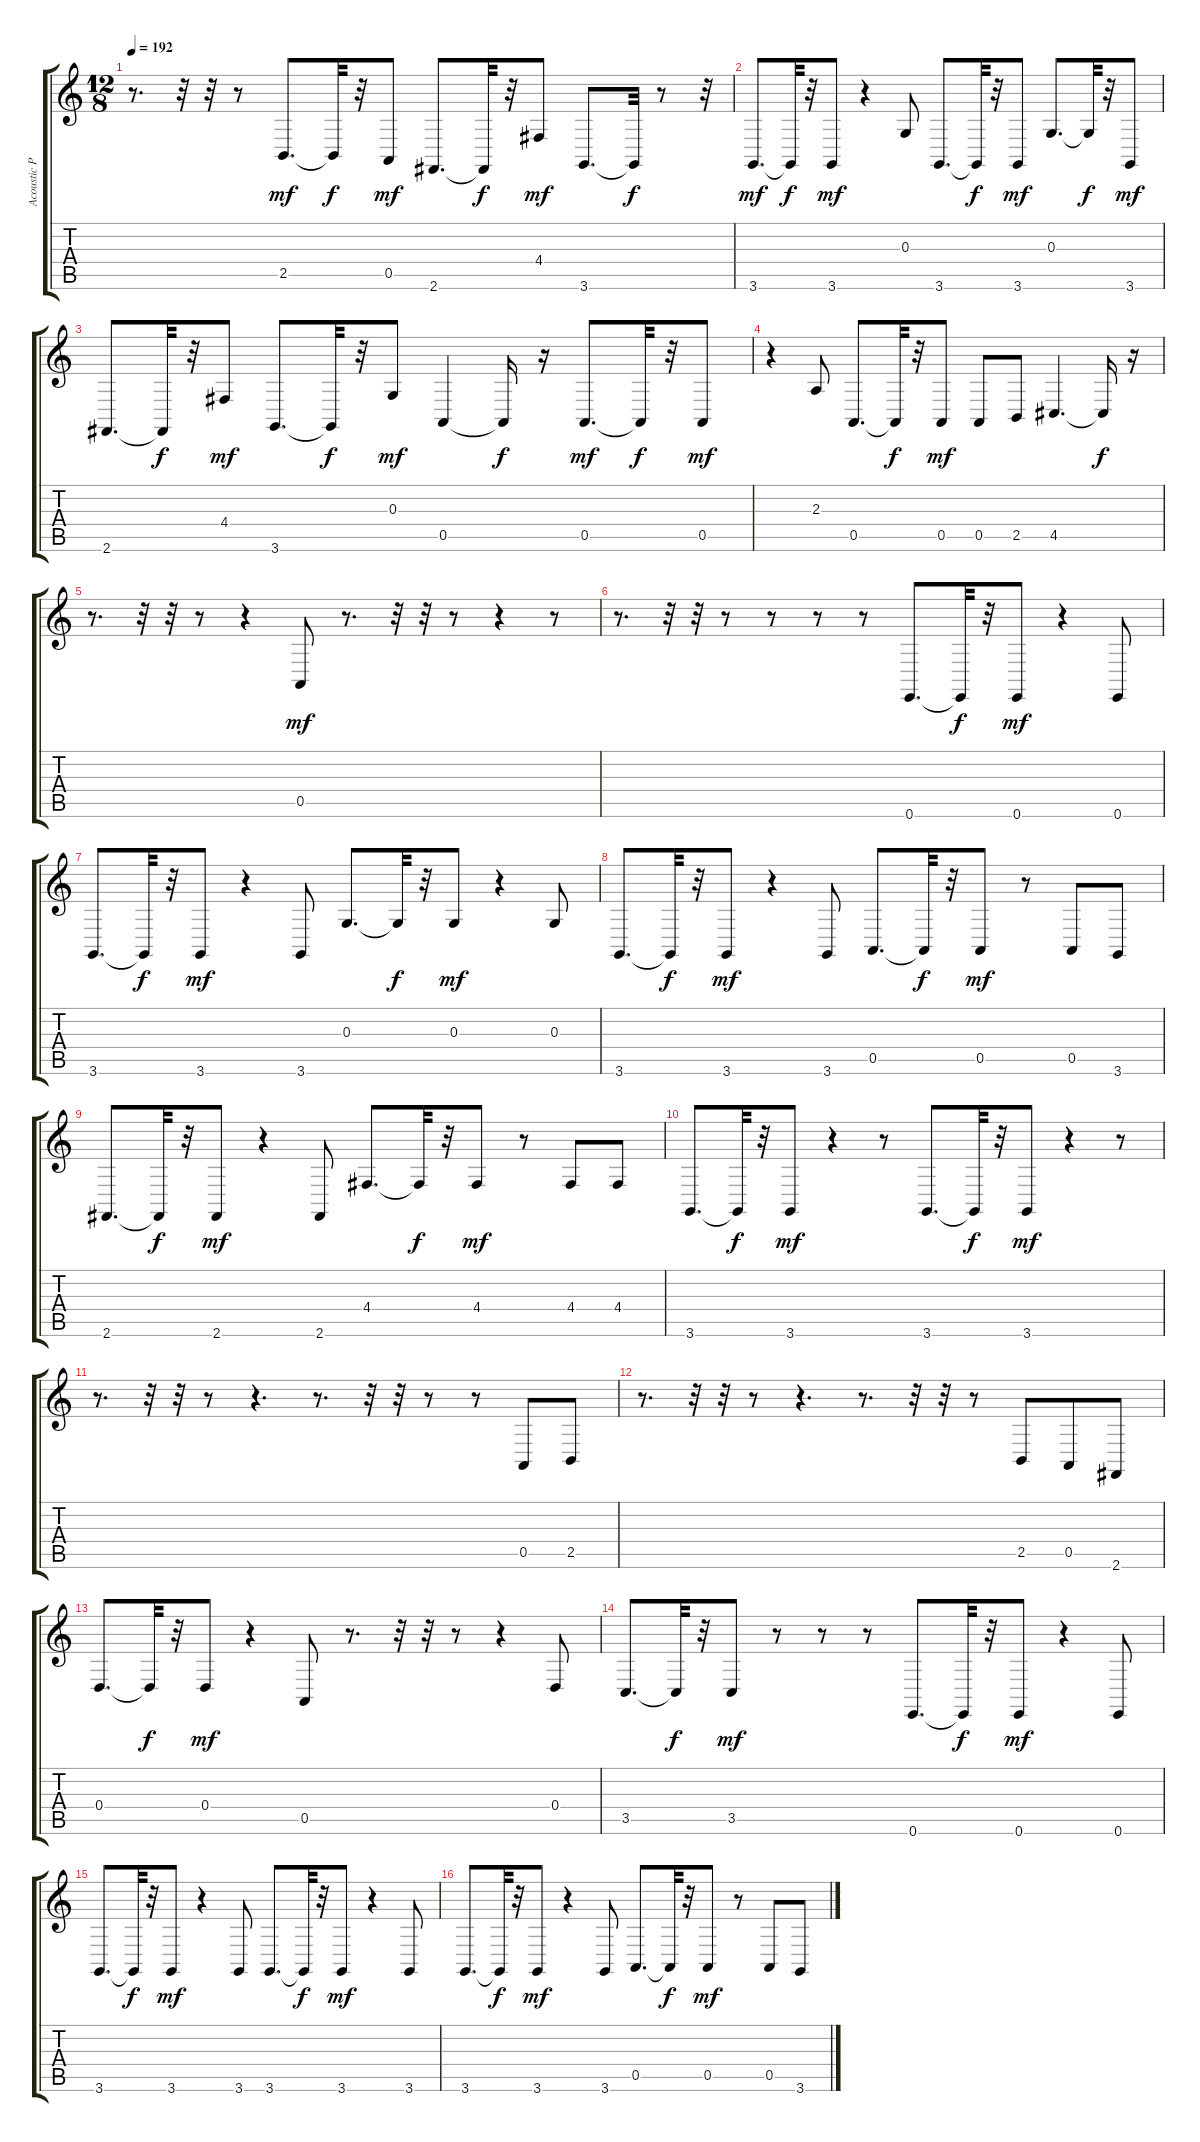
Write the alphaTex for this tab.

\track ("Acoustic Piano" "Acoustic P") {instrument brightacousticpiano}
\staff {score tabs}
\tuning (E4 B3 G3 D3 A2 E2) {hide}
\ts (12 8)
\tempo 192
\clef g2
\ks c
r.8{d dy mf} r.32 r.32 r.8 2.5.8{d} 2.5{t}.32{dy f} r.32 0.5.8{dy mf} 2.6.8{d} 2.6{t}.32{dy f} r.32 4.4.8{dy mf} 3.6.8{d} 3.6{t}.32{dy f} r.8 r.32 |
3.6.8{d dy mf} 3.6{t}.32{dy f} r.32 3.6.8{dy mf} r.4 0.3.8 3.6.8{d} 3.6{t}.32{dy f} r.32 3.6.8{dy mf} 0.3.8{d} 0.3{t}.32{dy f} r.32 3.6.8{dy mf} |
2.6.8{d} 2.6{t}.32{dy f} r.32 4.4.8{dy mf} 3.6.8{d} 3.6{t}.32{dy f} r.32 0.3.8{dy mf} 0.5.4 0.5{t}.16{dy f} r.16 0.5.8{d dy mf} 0.5{t}.32{dy f} r.32 0.5.8{dy mf} |
r.4 2.3.8 0.5.8{d} 0.5{t}.32{dy f} r.32 0.5.8{dy mf} 0.5.8 2.5.8 4.5.4{d} 4.5{t}.16{dy f} r.16 |
r.8{d} r.32 r.32 r.8 r.4 0.5.8{dy mf} r.8{d} r.32 r.32 r.8 r.4 r.8 |
r.8{d} r.32 r.32 r.8 r.8 r.8 r.8 0.6.8{d} 0.6{t}.32{dy f} r.32 0.6.8{dy mf} r.4 0.6.8 |
3.6.8{d} 3.6{t}.32{dy f} r.32 3.6.8{dy mf} r.4 3.6.8 0.3.8{d} 0.3{t}.32{dy f} r.32 0.3.8{dy mf} r.4 0.3.8 |
3.6.8{d} 3.6{t}.32{dy f} r.32 3.6.8{dy mf} r.4 3.6.8 0.5.8{d} 0.5{t}.32{dy f} r.32 0.5.8{dy mf} r.8 0.5.8 3.6.8 |
2.6.8{d} 2.6{t}.32{dy f} r.32 2.6.8{dy mf} r.4 2.6.8 4.4.8{d} 4.4{t}.32{dy f} r.32 4.4.8{dy mf} r.8 4.4.8 4.4.8 |
3.6.8{d} 3.6{t}.32{dy f} r.32 3.6.8{dy mf} r.4 r.8 3.6.8{d} 3.6{t}.32{dy f} r.32 3.6.8{dy mf} r.4 r.8 |
r.8{d} r.32 r.32 r.8 r.4{d} r.8{d} r.32 r.32 r.8 r.8 0.5.8 2.5.8 |
r.8{d} r.32 r.32 r.8 r.4{d} r.8{d} r.32 r.32 r.8 2.5.8 0.5.8 2.6.8 |
0.4.8{d} 0.4{t}.32{dy f} r.32 0.4.8{dy mf} r.4 0.5.8 r.8{d} r.32 r.32 r.8 r.4 0.4.8 |
3.5.8{d} 3.5{t}.32{dy f} r.32 3.5.8{dy mf} r.8 r.8 r.8 0.6.8{d} 0.6{t}.32{dy f} r.32 0.6.8{dy mf} r.4 0.6.8 |
3.6.8{d} 3.6{t}.32{dy f} r.32 3.6.8{dy mf} r.4 3.6.8 3.6.8{d} 3.6{t}.32{dy f} r.32 3.6.8{dy mf} r.4 3.6.8 |
3.6.8{d} 3.6{t}.32{dy f} r.32 3.6.8{dy mf} r.4 3.6.8 0.5.8{d} 0.5{t}.32{dy f} r.32 0.5.8{dy mf} r.8 0.5.8 3.6.8
